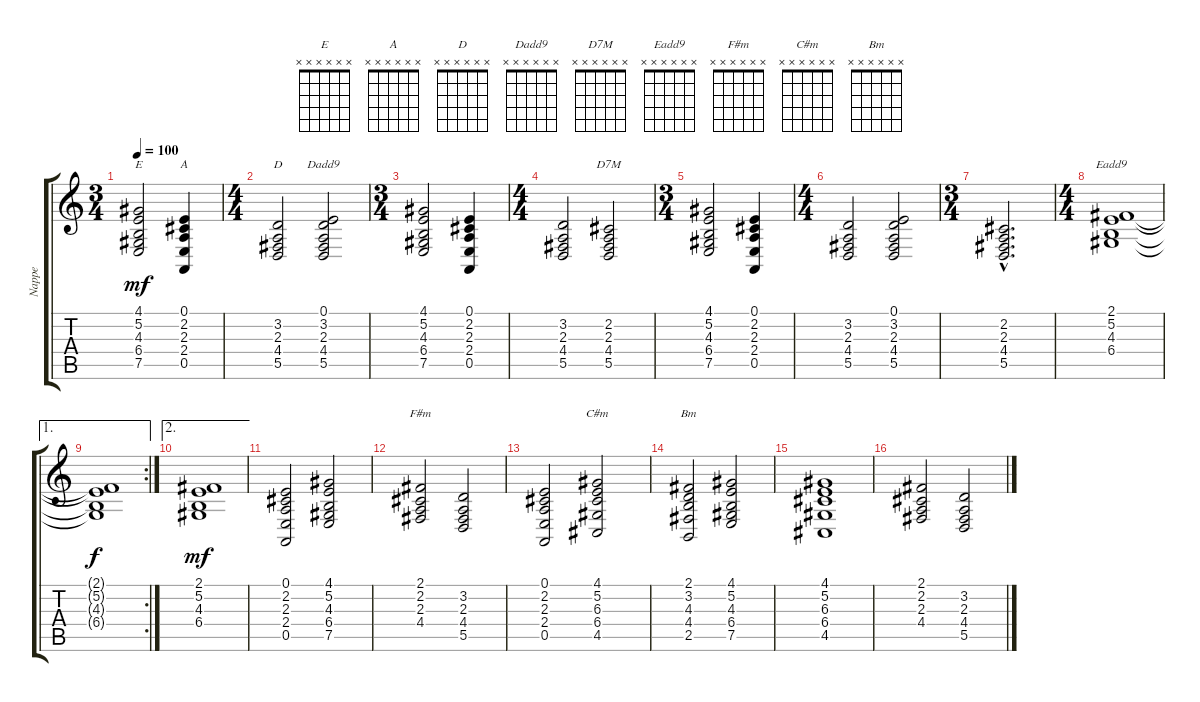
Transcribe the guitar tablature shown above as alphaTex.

\track ("Nappe" "Nappe") {instrument synthstrings1}
\staff {score tabs}
\tuning (E4 B3 G3 D3 A2 E2) {hide}
\chord ("E" x x x x x x) {firstfret 0}
\chord ("A" x x x x x x) {firstfret 0}
\chord ("D" x x x x x x) {firstfret 0}
\chord ("Dadd9" x x x x x x) {firstfret 0}
\chord ("D7M" x x x x x x) {firstfret 0}
\chord ("Eadd9" x x x x x x) {firstfret 0}
\chord ("F#m" x x x x x x) {firstfret 0}
\chord ("C#m" x x x x x x) {firstfret 0}
\chord ("Bm" x x x x x x) {firstfret 0}
\ts (3 4)
\tempo 100
\clef g2
\ks c
(4.1 5.2 4.3 6.4 7.5).2{ch "E" dy mf} (0.1 2.2 2.3 2.4 0.5).4{ch "A"} |
\ts (4 4)
(3.2 2.3 4.4 5.5).2{ch "D"} (0.1 3.2 2.3 4.4 5.5).2{ch "Dadd9"} |
\ts (3 4)
(4.1 5.2 4.3 6.4 7.5).2 (0.1 2.2 2.3 2.4 0.5).4 |
\ts (4 4)
(3.2 2.3 4.4 5.5).2 (2.2 2.3 4.4 5.5).2{ch "D7M"} |
\ts (3 4)
(4.1 5.2 4.3 6.4 7.5).2 (0.1 2.2 2.3 2.4 0.5).4 |
\ts (4 4)
(3.2 2.3 4.4 5.5).2 (0.1 3.2 2.3 4.4 5.5).2 |
\ts (3 4)
(2.2{hac} 2.3{hac} 4.4{hac} 5.5{hac}).2{d} |
\ts (4 4)
(2.1 5.2 4.3 6.4).1{ch "Eadd9"} |
\ae 1
\rc 2
(2.1{t} 5.2{t} 4.3{t} 6.4{t}).1{dy f} |
\ae 2
(2.1 5.2 4.3 6.4).1{dy mf} |
(0.1 2.2 2.3 2.4 0.5).2 (4.1 5.2 4.3 6.4 7.5).2 |
(2.1 2.2 2.3 4.4).2{ch "F#m"} (3.2 2.3 4.4 5.5).2 |
(0.1 2.2 2.3 2.4 0.5).2 (4.1 5.2 6.3 6.4 4.5).2{ch "C#m"} |
(2.1 3.2 4.3 4.4 2.5).2{ch "Bm"} (4.1 5.2 4.3 6.4 7.5).2 |
(4.1 5.2 6.3 6.4 4.5).1 |
(2.1 2.2 2.3 4.4).2 (3.2 2.3 4.4 5.5).2
